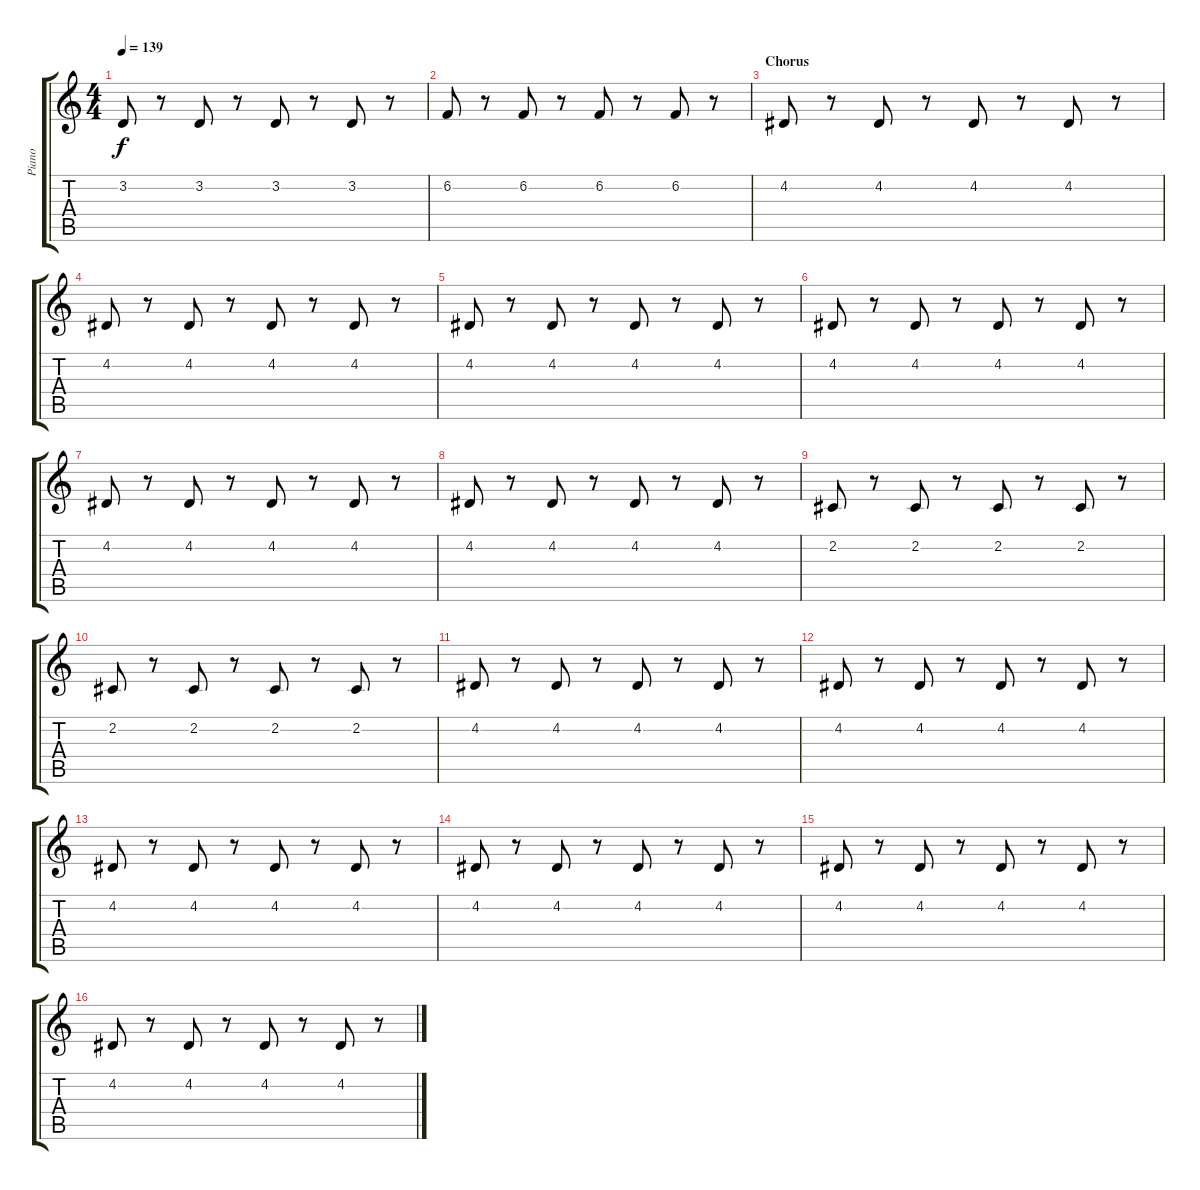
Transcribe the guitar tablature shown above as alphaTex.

\track ("Piano" "Piano") {instrument acousticgrandpiano}
\staff {score tabs}
\tuning (E4 B3 G3 D3 A2 E2) {hide}
\ts (4 4)
\tempo 139
\clef g2
\ks c
3.2.8{dy f} r.8 3.2.8 r.8 3.2.8 r.8 3.2.8 r.8 |
6.2.8 r.8 6.2.8 r.8 6.2.8 r.8 6.2.8 r.8 |
\section ("" "Chorus")
4.2.8 r.8 4.2.8 r.8 4.2.8 r.8 4.2.8 r.8 |
4.2.8 r.8 4.2.8 r.8 4.2.8 r.8 4.2.8 r.8 |
4.2.8 r.8 4.2.8 r.8 4.2.8 r.8 4.2.8 r.8 |
4.2.8 r.8 4.2.8 r.8 4.2.8 r.8 4.2.8 r.8 |
4.2.8 r.8 4.2.8 r.8 4.2.8 r.8 4.2.8 r.8 |
4.2.8 r.8 4.2.8 r.8 4.2.8 r.8 4.2.8 r.8 |
2.2.8 r.8 2.2.8 r.8 2.2.8 r.8 2.2.8 r.8 |
2.2.8 r.8 2.2.8 r.8 2.2.8 r.8 2.2.8 r.8 |
4.2.8 r.8 4.2.8 r.8 4.2.8 r.8 4.2.8 r.8 |
4.2.8 r.8 4.2.8 r.8 4.2.8 r.8 4.2.8 r.8 |
4.2.8 r.8 4.2.8 r.8 4.2.8 r.8 4.2.8 r.8 |
4.2.8 r.8 4.2.8 r.8 4.2.8 r.8 4.2.8 r.8 |
4.2.8 r.8 4.2.8 r.8 4.2.8 r.8 4.2.8 r.8 |
4.2.8 r.8 4.2.8 r.8 4.2.8 r.8 4.2.8 r.8
